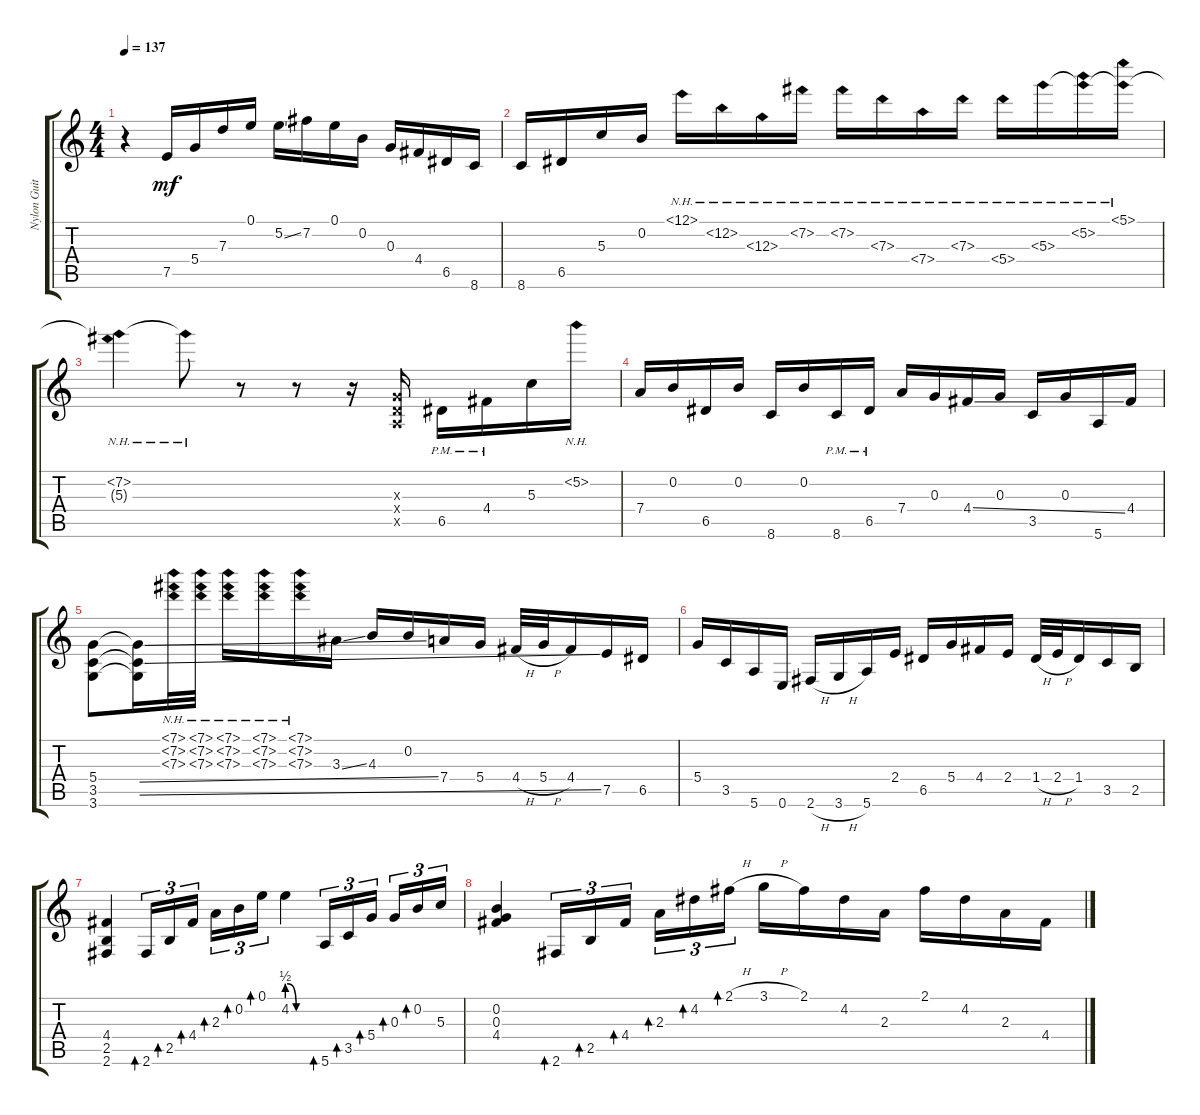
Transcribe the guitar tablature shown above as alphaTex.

\track ("Nylon Guitar" "Nylon Guit") {instrument acousticguitarnylon}
\staff {score tabs}
\tuning (E4 B3 G3 D3 A2 E2) {hide}
\ts (4 4)
\tempo 137
\clef g2
\ks c
r.4{dy mf} 7.5.16 5.4.16 7.3.16 0.1.16 5.2{ss}.16 7.2.16 0.1.16 0.2.16 0.3.16 4.4.16 6.5.16 8.6.16 |
8.6.16 6.5.16 5.3.16 0.2.16 12.1{nh}.16 12.2{nh}.16 12.3{nh}.16 7.2{nh}.16 7.2{nh}.16 7.3{nh}.16 7.4{nh}.16 7.3{nh}.16 5.4{nh}.16 5.3{nh}.16 (5.2{nh} 5.3{nh t}).16 (5.1{nh} 5.3{nh t}).16 |
(7.2{nh} 5.3{nh t}).4 5.3{nh t}.8 r.8 r.8 r.16 (0.3{x} 0.4{x} 0.5{x}).16 6.5{pm}.16 4.4{pm}.16 5.3.16 5.2{nh}.16 |
7.4.16 0.2.16 6.5.16 0.2.16 8.6.16 0.2.16 8.6{pm}.16 6.5{pm}.16 7.4.16 0.3.16 4.4{ss}.16 0.3.16 3.5.16 0.3.16 5.6.16 4.4.16 |
(5.4 3.5 3.6).8 (5.4{ss t} 3.5{ss t} 3.6{t}).16 (7.1{nh} 7.2{nh} 7.3{nh}).32 (7.1{nh} 7.2{nh} 7.3{nh}).32 (7.1{nh} 7.2{nh} 7.3{nh}).16 (7.1{nh} 7.2{nh} 7.3{nh}).16 (7.1{nh} 7.2{nh} 7.3{nh}).16 3.3{ss}.16 4.3.16 0.2.16 7.4.16 5.4.16 4.4{h}.32 5.4{h}.32 4.4.16 7.5.16 6.5.16 |
5.4.16 3.5.16 5.6.16 0.6.16 2.6{h}.16 3.6{h}.16 5.6.16 2.4.16 6.5.16 5.4.16 4.4.16 2.4.16 1.4{h}.32 2.4{h}.32 1.4.16 3.5.16 2.5.16 |
(4.4 2.5 2.6).4 2.6.16{tu (3 2) bd 30} 2.5.16{tu (3 2) bd 30} 4.4.16{tu (3 2) bd 30} 2.3.16{tu (3 2) bd 30} 0.2.16{tu (3 2) bd 30} 0.1.16{tu (3 2) bd 30} 4.2{be (custom 0 2 0 2 30 0 60 0)}.4 5.6.16{tu (3 2) bd 30} 3.5.16{tu (3 2) bd 30} 5.4.16{tu (3 2) bd 30} 0.3.16{tu (3 2) bd 30} 0.2.16{tu (3 2) bd 30} 5.3.16{tu (3 2)} |
(0.2 0.3 4.4).4 2.6.16{tu (3 2) bd 30} 2.5.16{tu (3 2) bd 30} 4.4.16{tu (3 2) bd 30} 2.3.16{tu (3 2) bd 30} 4.2.16{tu (3 2) bd 30} 2.1{h}.16{tu (3 2) bd 30} 3.1{h}.16 2.1.16 4.2.16 2.3.16 2.1.16 4.2.16 2.3.16 4.4.16
